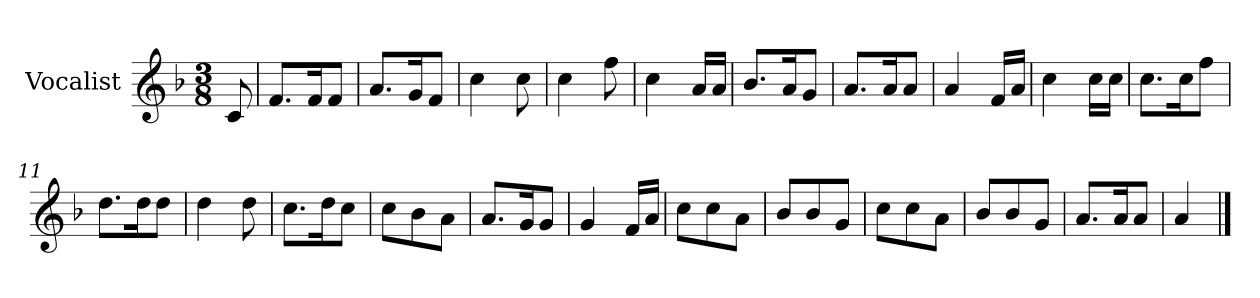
**kern
*part1
*staff1
*I"Vocalist
*k[b-]
*F:
*M3/8
=
8c
=1
8.fL
16fK
8fJ
=2
8.aL
16gK
8fJ
=3
4cc
8cc
=4
4cc
8ff
=5
4cc
16aLL
16aJJ
=6
8.b-L
16aK
8gJ
=7
8.aL
16aK
8aJ
=8
4a
16fLL
16aJJ
=9
4cc
16ccLL
16ccJJ
=10
8.ccL
16ccK
8ffJ
=11
8.ddL
16ddK
8ddJ
=12
4dd
8dd
=13
8.ccL
16ddK
8ccJ
=14
8ccL
8b-
8aJ
=15
8.aL
16gK
8gJ
=16
4g
16fLL
16aJJ
=17
8ccL
8cc
8aJ
=18
8b-L
8b-
8gJ
=19
8ccL
8cc
8aJ
=20
8b-L
8b-
8gJ
=21
8.aL
16aK
8aJ
=22
4a
==
*-
